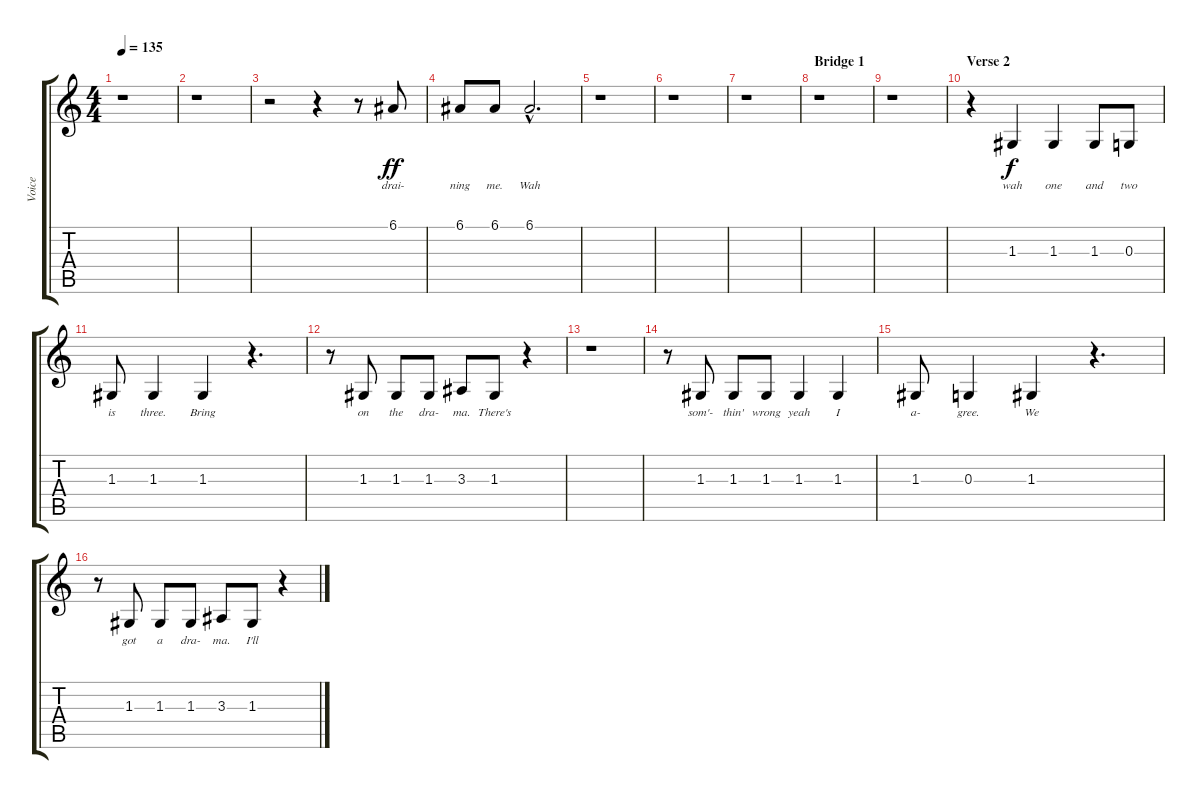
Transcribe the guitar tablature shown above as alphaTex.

\track ("Voice" "Voice") {instrument sopranosax}
\staff {score tabs}
\tuning (E4 B3 G3 D3 A2 E2) {hide}
\ts (4 4)
\tempo 135
\clef g2
\ks c
r.1{dy f} |
r.1 |
r.2 r.4 r.8 6.1.8{lyrics (0 "drai-") lyrics (1 "") lyrics (2 "") lyrics (3 "") lyrics (4 "") dy ff} |
6.1.8{lyrics (0 "ning") lyrics (1 "") lyrics (2 "") lyrics (3 "") lyrics (4 "")} 6.1.8{lyrics (0 "me.") lyrics (1 "") lyrics (2 "") lyrics (3 "") lyrics (4 "")} 6.1{hac}.2{d lyrics (0 "Wah") lyrics (1 "") lyrics (2 "") lyrics (3 "") lyrics (4 "")} |
r.1 |
r.1 |
r.1 |
\section ("" "Bridge 1")
r.1 |
r.1 |
\section ("" "Verse 2")
r.4 1.3.4{lyrics (0 "wah") lyrics (1 "") lyrics (2 "") lyrics (3 "") lyrics (4 "") dy f} 1.3.4{lyrics (0 "one") lyrics (1 "") lyrics (2 "") lyrics (3 "") lyrics (4 "")} 1.3.8{lyrics (0 "and") lyrics (1 "") lyrics (2 "") lyrics (3 "") lyrics (4 "")} 0.3.8{lyrics (0 "two") lyrics (1 "") lyrics (2 "") lyrics (3 "") lyrics (4 "")} |
1.3.8{lyrics (0 "is") lyrics (1 "") lyrics (2 "") lyrics (3 "") lyrics (4 "")} 1.3.4{lyrics (0 "three.") lyrics (1 "") lyrics (2 "") lyrics (3 "") lyrics (4 "")} 1.3.4{lyrics (0 "Bring") lyrics (1 "") lyrics (2 "") lyrics (3 "") lyrics (4 "")} r.4{d} |
r.8 1.3.8{lyrics (0 "on") lyrics (1 "") lyrics (2 "") lyrics (3 "") lyrics (4 "")} 1.3.8{lyrics (0 "the") lyrics (1 "") lyrics (2 "") lyrics (3 "") lyrics (4 "")} 1.3.8{lyrics (0 "dra-") lyrics (1 "") lyrics (2 "") lyrics (3 "") lyrics (4 "")} 3.3.8{lyrics (0 "ma.") lyrics (1 "") lyrics (2 "") lyrics (3 "") lyrics (4 "")} 1.3.8{lyrics (0 "There's") lyrics (1 "") lyrics (2 "") lyrics (3 "") lyrics (4 "")} r.4 |
r.1 |
r.8 1.3.8{lyrics (0 "som'-") lyrics (1 "") lyrics (2 "") lyrics (3 "") lyrics (4 "")} 1.3.8{lyrics (0 "thin'") lyrics (1 "") lyrics (2 "") lyrics (3 "") lyrics (4 "")} 1.3.8{lyrics (0 "wrong") lyrics (1 "") lyrics (2 "") lyrics (3 "") lyrics (4 "")} 1.3.4{lyrics (0 "yeah") lyrics (1 "") lyrics (2 "") lyrics (3 "") lyrics (4 "")} 1.3.4{lyrics (0 "I") lyrics (1 "") lyrics (2 "") lyrics (3 "") lyrics (4 "")} |
1.3.8{lyrics (0 "a-") lyrics (1 "") lyrics (2 "") lyrics (3 "") lyrics (4 "")} 0.3.4{lyrics (0 "gree.") lyrics (1 "") lyrics (2 "") lyrics (3 "") lyrics (4 "")} 1.3.4{lyrics (0 "We") lyrics (1 "") lyrics (2 "") lyrics (3 "") lyrics (4 "")} r.4{d} |
r.8 1.3.8{lyrics (0 "got") lyrics (1 "") lyrics (2 "") lyrics (3 "") lyrics (4 "")} 1.3.8{lyrics (0 "a") lyrics (1 "") lyrics (2 "") lyrics (3 "") lyrics (4 "")} 1.3.8{lyrics (0 "dra-") lyrics (1 "") lyrics (2 "") lyrics (3 "") lyrics (4 "")} 3.3.8{lyrics (0 "ma.") lyrics (1 "") lyrics (2 "") lyrics (3 "") lyrics (4 "")} 1.3.8{lyrics (0 "I'll") lyrics (1 "") lyrics (2 "") lyrics (3 "") lyrics (4 "")} r.4
